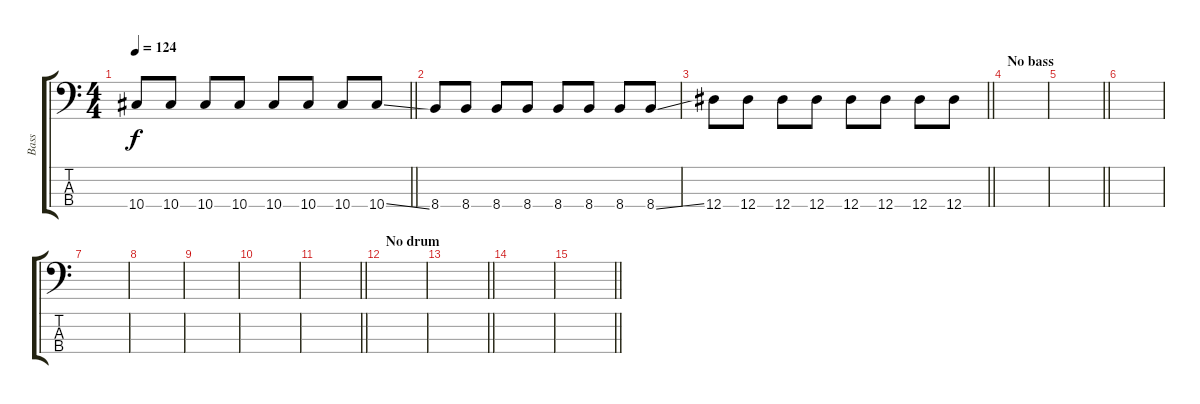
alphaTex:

\track ("Bass" "Bass") {instrument electricbasspick}
\staff {score tabs}
\tuning (Gb2 Db2 Ab1 Eb1) {hide}
\ts (4 4)
\tempo 124
\clef f4
\barLineRight lightlight
\ks c
10.4.8{dy f} 10.4.8 10.4.8 10.4.8 10.4.8 10.4.8 10.4.8 10.4{ss}.8 |
8.4.8 8.4.8 8.4.8 8.4.8 8.4.8 8.4.8 8.4.8 8.4{ss}.8 |
\barLineRight lightlight
12.4.8 12.4.8 12.4.8 12.4.8 12.4.8 12.4.8 12.4.8 12.4.8 |
\section ("" "No bass")
|
\barLineRight lightlight
|
|
|
|
|
|
\barLineRight lightlight
|
\section ("" "No drum")
|
\barLineRight lightlight
|
|
\barLineRight lightlight
